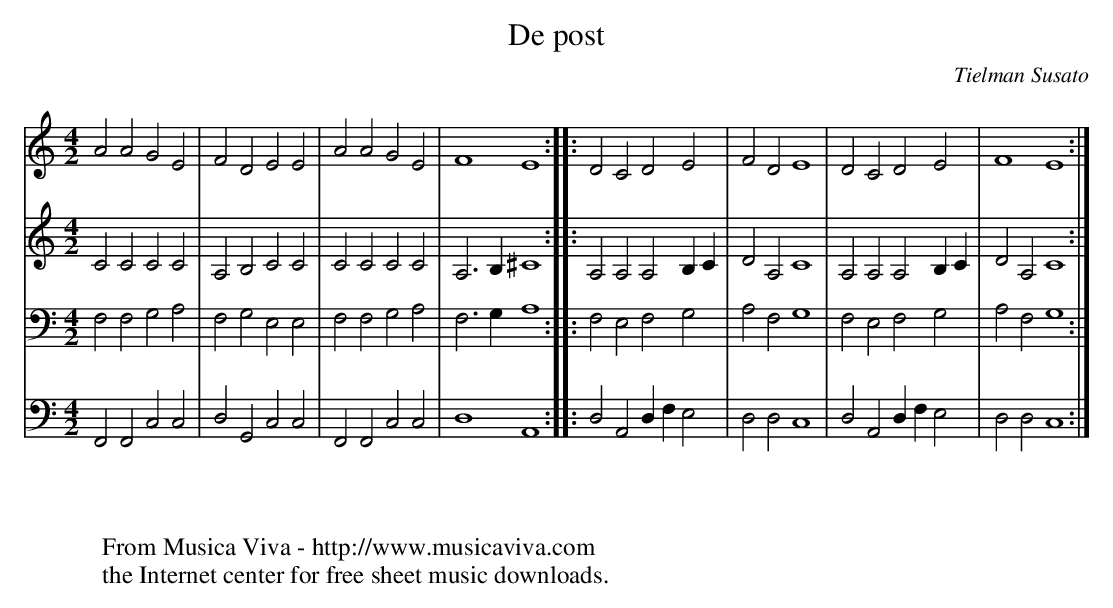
X:1
T:De post
C:Tielman Susato
M:4/2
L:1/2
K:C
V:1
AAGE|FDEE|AAGE|F2E2::DCDE|FDE2|DCDE|F2E2:|
V:2
CCCC|A,B,CC|CCCC|A,>B,^C2::A,A,A,B,/C/|DA,C2|A,A,A,B,/C/|DA,C2:|
V:3
F,F,G,A,|F,G,E,E,|F,F,G,A,|F,>G,A,2::F,E,F,G,|A,F,G,2|F,E,F,G,|A,F,G,2:|
V:4
F,,F,,C,C,|D,G,,C,C,|F,,F,,C,C,|D,2A,,2::D,A,,D,/F,/E,|D,D,C,2|D,A,,D,/F,/E,|D,D,C,2:|
W:
W:
W:  From Musica Viva - http://www.musicaviva.com
W:  the Internet center for free sheet music downloads.
